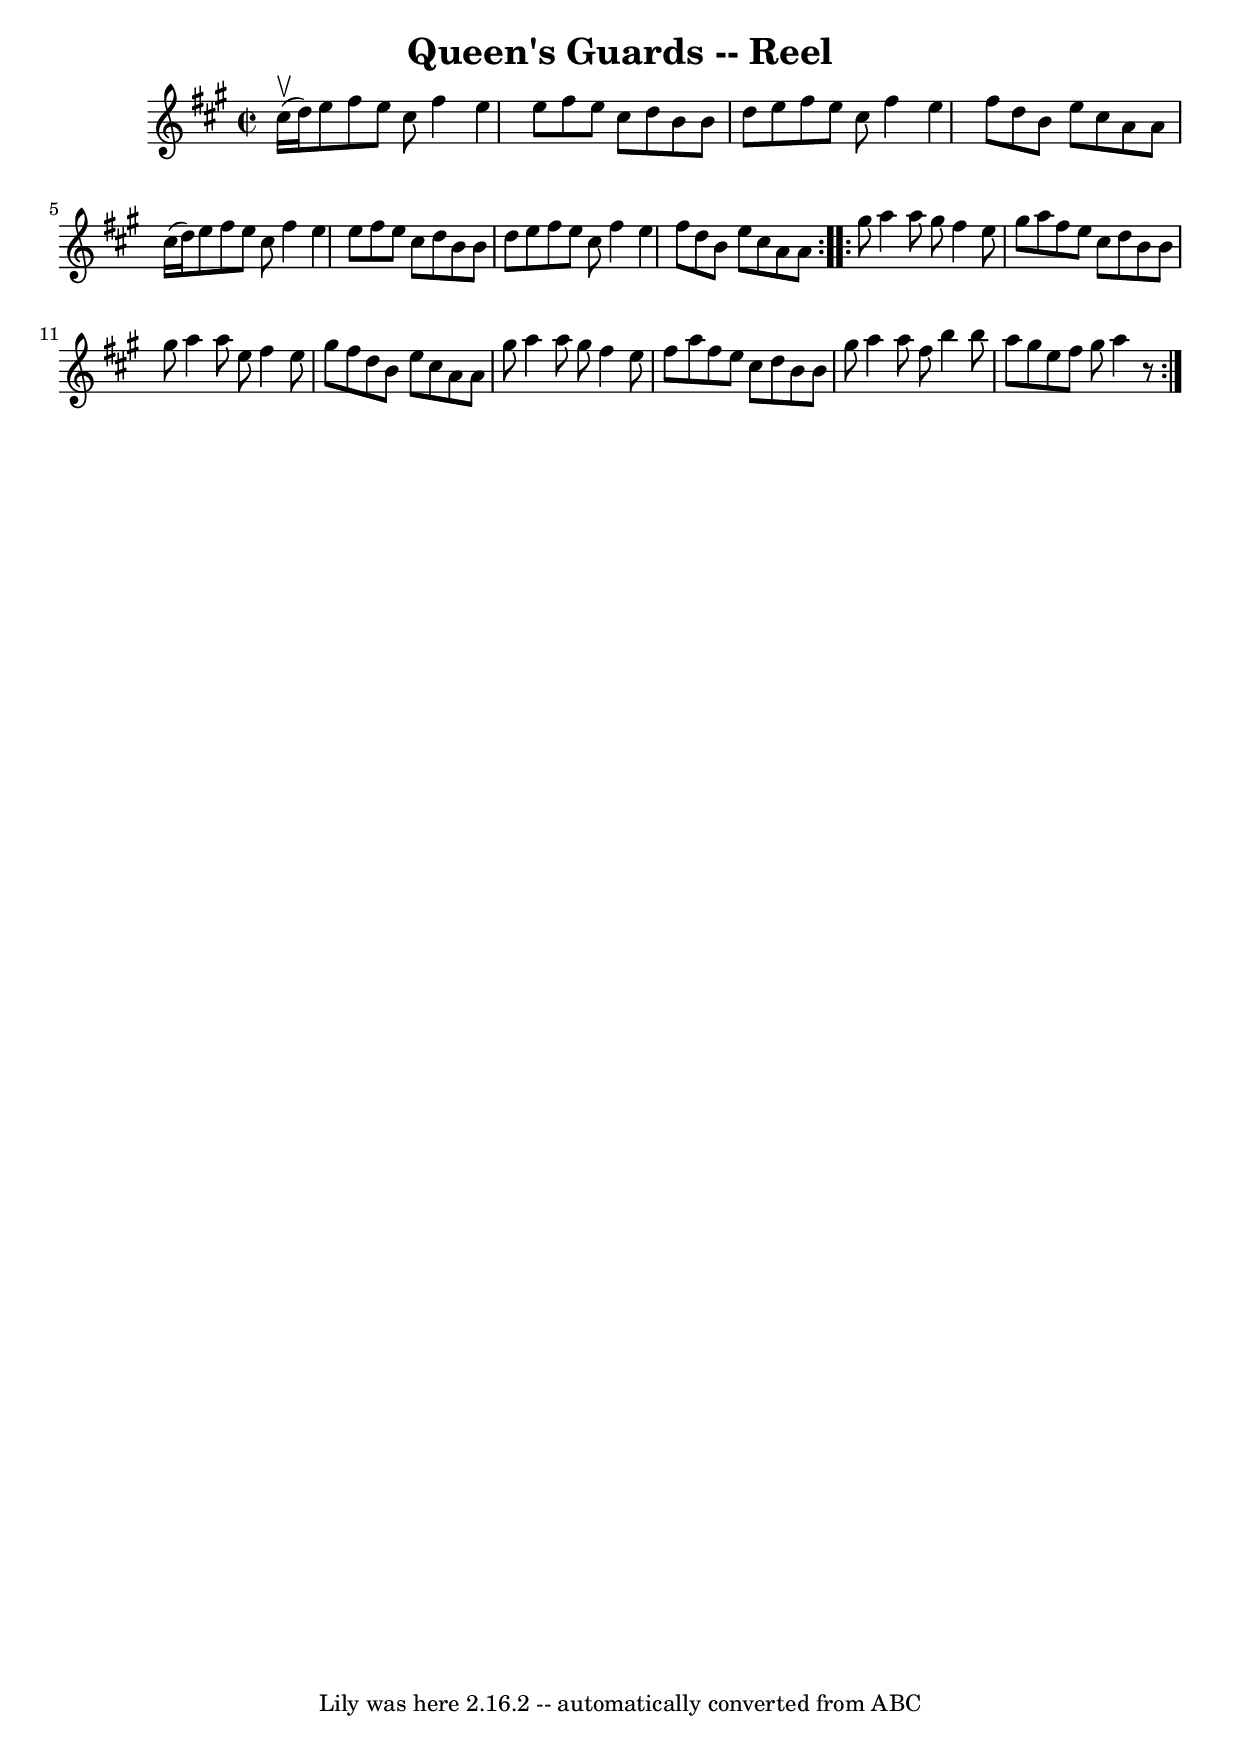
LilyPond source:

\version "2.7.40"
\include "Mammoth.ily"
\header {
	%% book = "Ryan's Mammoth Collection"
	crossRefNumber = "1"
	footnotes = ""
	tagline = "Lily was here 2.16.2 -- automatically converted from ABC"
	title = "Queen's Guards -- Reel"
}
voicedefault =  {
\set Score.defaultBarType = "empty"

\repeat volta 2 {
\override Staff.TimeSignature #'style = #'C
 \time 2/2 \key a \major cis''16^\upbow(d''16) |
 e''8    
fis''8 e''8 cis''8 fis''4 e''4  |
 e''8 fis''8 e''8   
 cis''8 d''8 b'8 b'8 d''8  |
 e''8 fis''8 e''8    
cis''8 fis''4 e''4  |
 fis''8 d''8 b'8 e''8 cis''8    
a'8 a'8 cis''16 (d''16) |
 e''8 fis''8 e''8    
cis''8 fis''4 e''4  |
 e''8 fis''8 e''8 cis''8 d''8   
 b'8 b'8 d''8  |
 e''8 fis''8 e''8 cis''8 fis''4    
e''4  |
 fis''8 d''8 b'8 e''8 cis''8 a'8 a'8  
} \repeat volta 2 { gis''8  |
 a''4 a''8 gis''8 fis''4    
e''8 gis''8  |
 a''8 fis''8 e''8 cis''8 d''8 b'8    
b'8 gis''8  |
 a''4 a''8 e''8 fis''4 e''8 gis''8  
|
 fis''8 d''8 b'8 e''8 cis''8 a'8 a'8 gis''8  
|
 a''4 a''8 gis''8 fis''4 e''8 fis''8  |
   
a''8 fis''8 e''8 cis''8 d''8 b'8 b'8 gis''8  |
   
a''4 a''8 fis''8 b''4 b''8 a''8  |
 gis''8 e''8    
fis''8 gis''8 a''4    r8 }   
}

\score{
    <<

	\context Staff="default"
	{
	    \voicedefault 
	}

    >>
	\layout {
	}
	\midi {}
}
